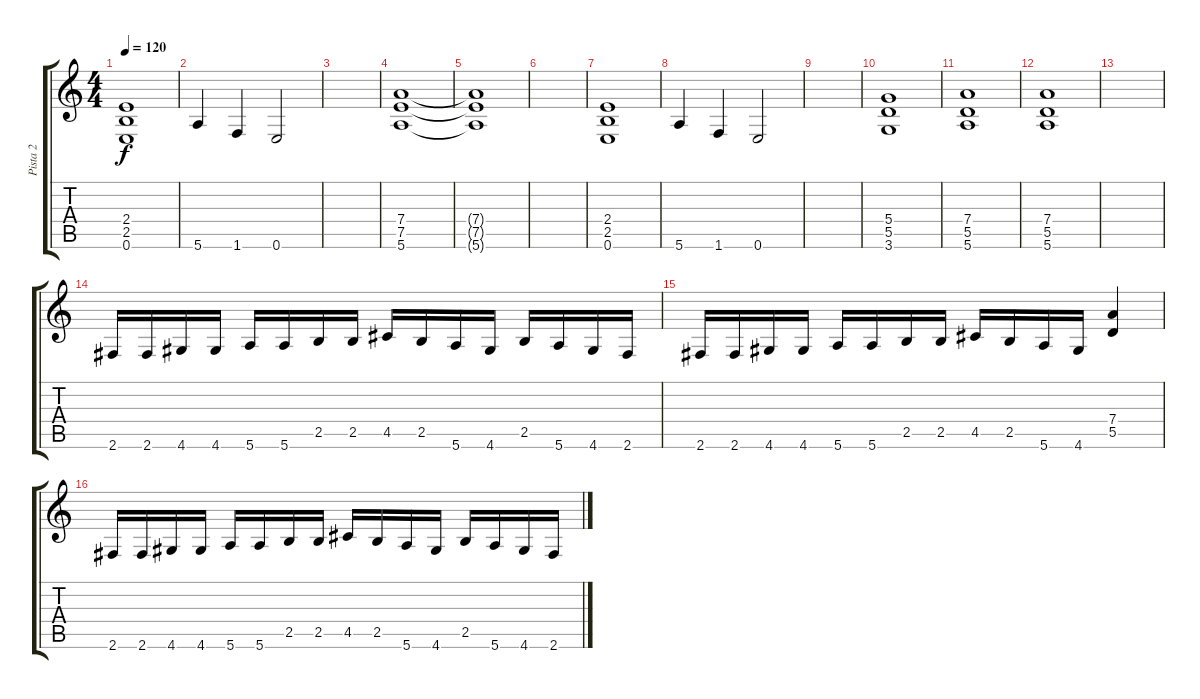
\track ("Pista 2" "Pista 2") {instrument distortionguitar}
\staff {score tabs}
\tuning (E4 B3 G3 D3 A2 E2) {hide}
\ts (4 4)
\tempo 120
\clef g2
\ks c
(2.4 2.5 0.6).1{dy f volume 6 instrument distortionguitar} |
5.6.4{volume 13} 1.6.4 0.6.2 |
|
(7.4 7.5 5.6).1{volume 7} |
(7.4{t} 7.5{t} 5.6{t}).1 |
|
(2.4 2.5 0.6).1{volume 5} |
5.6.4{volume 13} 1.6.4 0.6.2 |
|
(5.4 5.5 3.6).1 |
(7.4 5.5 5.6).1 |
(7.4 5.5 5.6).1 |
|
2.6.16 2.6.16 4.6.16 4.6.16 5.6.16 5.6.16 2.5.16 2.5.16 4.5.16 2.5.16 5.6.16 4.6.16 2.5.16 5.6.16 4.6.16 2.6.16 |
2.6.16 2.6.16 4.6.16 4.6.16 5.6.16 5.6.16 2.5.16 2.5.16 4.5.16 2.5.16 5.6.16 4.6.16 (7.4 5.5).4 |
2.6.16 2.6.16 4.6.16 4.6.16 5.6.16 5.6.16 2.5.16 2.5.16 4.5.16 2.5.16 5.6.16 4.6.16 2.5.16 5.6.16 4.6.16 2.6.16
